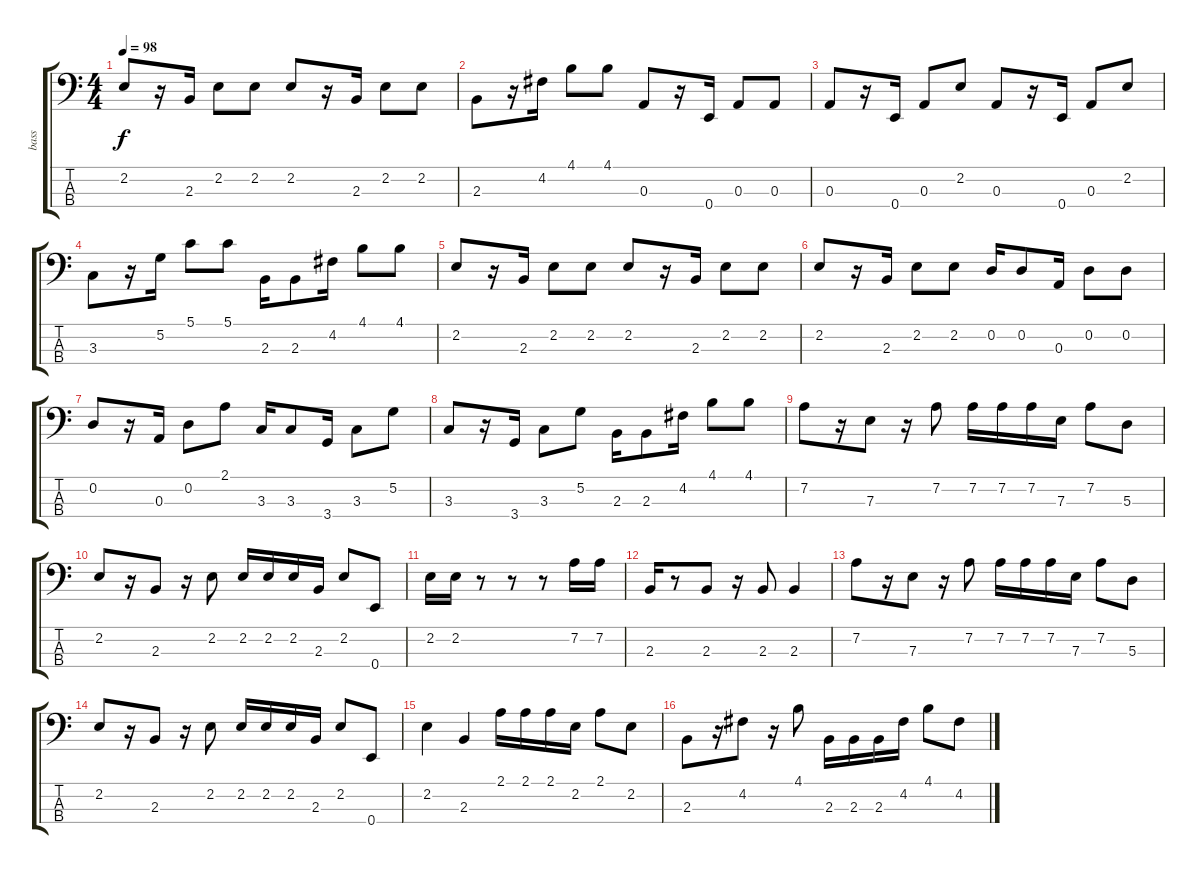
\track ("bass" "bass") {instrument electricbassfinger}
\staff {score tabs}
\tuning (G2 D2 A1 E1) {hide}
\ts (4 4)
\tempo 98
\clef f4
\ks c
2.2.8{dy f} r.16 2.3.16 2.2.8 2.2.8 2.2.8 r.16 2.3.16 2.2.8 2.2.8 |
2.3.8 r.16 4.2.16 4.1.8 4.1.8 0.3.8 r.16 0.4.16 0.3.8 0.3.8 |
0.3.8 r.16 0.4.16 0.3.8 2.2.8 0.3.8 r.16 0.4.16 0.3.8 2.2.8 |
3.3.8 r.16 5.2.16 5.1.8 5.1.8 2.3.16 2.3.8 4.2.16 4.1.8 4.1.8 |
2.2.8 r.16 2.3.16 2.2.8 2.2.8 2.2.8 r.16 2.3.16 2.2.8 2.2.8 |
2.2.8 r.16 2.3.16 2.2.8 2.2.8 0.2.16 0.2.8 0.3.16 0.2.8 0.2.8 |
0.2.8 r.16 0.3.16 0.2.8 2.1.8 3.3.16 3.3.8 3.4.16 3.3.8 5.2.8 |
3.3.8 r.16 3.4.16 3.3.8 5.2.8 2.3.16 2.3.8 4.2.16 4.1.8 4.1.8 |
7.2.8 r.16 7.3.8 r.16 7.2.8 7.2.16 7.2.16 7.2.16 7.3.16 7.2.8 5.3.8 |
2.2.8 r.16 2.3.8 r.16 2.2.8 2.2.16 2.2.16 2.2.16 2.3.16 2.2.8 0.4.8 |
2.2.16 2.2.16 r.8 r.8 r.8 7.2.16 7.2.16 |
2.3.16 r.8 2.3.8 r.16 2.3.8 2.3.4 |
7.2.8 r.16 7.3.8 r.16 7.2.8 7.2.16 7.2.16 7.2.16 7.3.16 7.2.8 5.3.8 |
2.2.8 r.16 2.3.8 r.16 2.2.8 2.2.16 2.2.16 2.2.16 2.3.16 2.2.8 0.4.8 |
2.2.4 2.3.4 2.1.16 2.1.16 2.1.16 2.2.16 2.1.8 2.2.8 |
2.3.8 r.16 4.2.8 r.16 4.1.8 2.3.16 2.3.16 2.3.16 4.2.16 4.1.8 4.2.8
